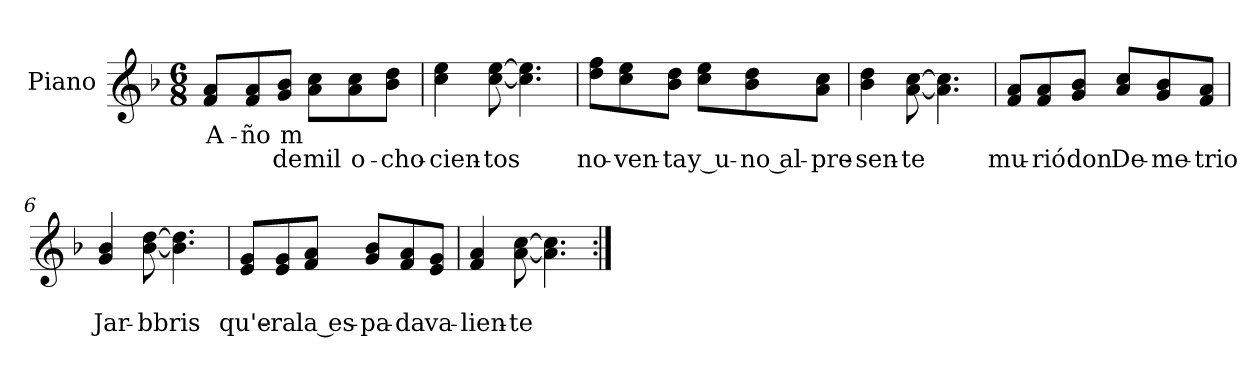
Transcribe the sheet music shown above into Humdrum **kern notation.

**kern	**text	**text
*part1	*part1	*part1
*staff1	*staff1	*staff1
*I"Piano	*	*
*I'Pno.	*	*
*clefG2	*	*
*k[b-]	*	*
*F:	*	*
*M6/8	*	*
=1	=1	=1
8f/ 8a/L	A-	.
8f/ 8a/	-ño	.
8g/ 8b-/J	m	de
8a\ 8cc\L	.	mil
8a\ 8cc\	.	o-
8b-\ 8dd\J	.	-cho-
=2	=2	=2
4cc\ 4ee\	.	-cien-
[8cc\ [8ee\	.	-tos
4.cc]\ 4.ee]\	.	.
=3	=3	=3
8dd\ 8ff\L	.	no-
8cc\ 8ee\	.	-ven-
8b-\ 8dd\J	.	-ta
8cc\ 8ee\L	.	y u-
8b-\ 8dd\	.	-no al-
8a\ 8cc\J	.	-pre-
=4	=4	=4
4b-\ 4dd\	.	-sen-
[8a\ [8cc\	.	-te
4.a]\ 4.cc]\	.	.
=5	=5	=5
8f/ 8a/L	.	mu-
8f/ 8a/	.	-rió
8g/ 8b-/J	.	don
8a/ 8cc/L	.	De-
8g/ 8b-/	.	-me-
8f/ 8a/J	.	-trio
=6	=6	=6
4g/ 4b-/	.	Jar-
[8b-\ [8dd\	.	-bbris
4.b-]\ 4.dd]\	.	.
=7	=7	=7
8e/ 8g/L	.	qu'e-
8e/ 8g/	.	-ra
8f/ 8a/J	.	la es-
8g/ 8b-/L	.	-pa-
8f/ 8a/	.	-da
8e/ 8g/J	.	va-
=8	=8	=8
4f/ 4a/	.	-lien-
[8a\ [8cc\	.	-te
4.a]\ 4.cc]\	.	.
=:|!	=:|!	=:|!
*-	*-	*-
